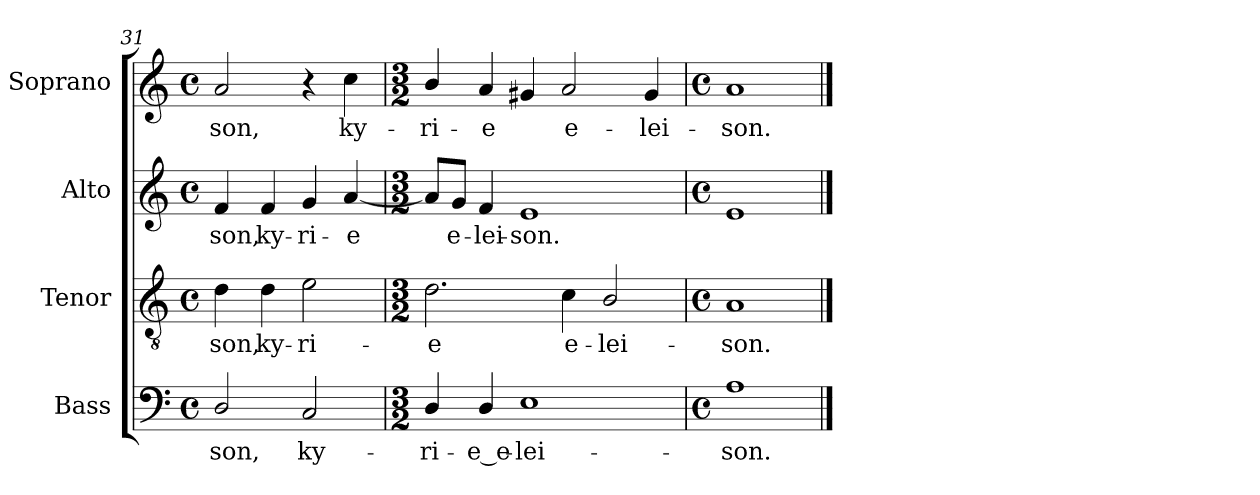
**kern	**text	**kern	**text	**kern	**text	**kern	**text
*part4	*part4	*part3	*part3	*part2	*part2	*part1	*part1
*staff4	*staff4	*staff3	*staff3	*staff2	*staff2	*staff1	*staff1
*I"Bass	*	*I"Tenor	*	*I"Alto	*	*I"Soprano	*
*I'B.	*	*I'T.	*	*I'A.	*	*I'S.	*
*clefF4	*	*clefGv2	*	*clefG2	*	*clefG2	*
*	*	*ITrd7c12	*	*	*	*	*
*k[]	*	*k[]	*	*k[]	*	*k[]	*
*C:	*	*C:	*	*C:	*	*C:	*
*M4/4	*	*M4/4	*	*M4/4	*	*M4/4	*
*met(c)	*	*met(c)	*	*met(c)	*	*met(c)	*
=31	=31	=31	=31	=31	=31	=31	=31
!	!LO:LY:b:color=#000000	!	!	!	!	!	!
!	!	!	!LO:LY:b:color=#000000	!	!	!	!
!	!	!	!	!	!LO:LY:b:color=#000000	!	!
!	!	!	!	!	!	!	!LO:LY:b:color=#000000
2Di/	-son,	4Di\	-son,	4fi/	-son,	2ai/	-son,
!	!	!	!LO:LY:b:color=#000000	!	!	!	!
!	!	!	!	!	!LO:LY:b:color=#000000	!	!
.	.	4Di\	ky-	4fi/	ky-	.	.
!	!LO:LY:b:color=#000000	!	!	!	!	!	!
!	!	!	!LO:LY:b:color=#000000	!	!	!	!
!	!	!	!	!	!LO:LY:b:color=#000000	!	!
2Ci/	ky-	2Ei\	-ri-	4gi/	-ri-	4r	.
!	!	!	!	!	!LO:LY:b:color=#000000	!	!
!	!	!	!	!	!	!	!LO:LY:b:color=#000000
.	.	.	.	[4ai/	-e	4cci\	ky-
=32	=32	=32	=32	=32	=32	=32	=32
*M3/2	*	*M3/2	*	*M3/2	*	*M3/2	*
!	!LO:LY:b:color=#000000	!	!	!	!	!	!
!	!	!	!LO:LY:b:color=#000000	!	!	!	!
!	!	!	!	!	!	!	!LO:LY:b:color=#000000
4Di/	-ri-	2.Di\	-e	8ai/L]	.	4bi/	-ri-
!	!	!	!	!	!LO:LY:b:color=#000000	!	!
.	.	.	.	8gi/J	e-	.	.
!	!LO:LY:b:color=#000000	!	!	!	!	!	!
!	!	!	!	!	!LO:LY:b:color=#000000	!	!
!	!	!	!	!	!	!	!LO:LY:b:color=#000000
4Di/	-e_e-	.	.	4fi/	-lei-	4ai/	-e
!	!LO:LY:b:color=#000000	!	!	!	!	!	!
!	!	!	!	!	!LO:LY:b:color=#000000	!	!
1Ei	-lei-	.	.	1ei	-son.	4g#Xi/	.
!	!	!	!LO:LY:b:color=#000000	!	!	!	!
!	!	!	!	!	!	!	!LO:LY:b:color=#000000
.	.	4Ci\	e-	.	.	2ai/	e-
!	!	!	!LO:LY:b:color=#000000	!	!	!	!
.	.	2BBi/	-lei-	.	.	.	.
!	!	!	!	!	!	!	!LO:LY:b:color=#000000
.	.	.	.	.	.	4g#i/	-lei-
=33	=33	=33	=33	=33	=33	=33	=33
*M4/4	*	*M4/4	*	*M4/4	*	*M4/4	*
*met(c)	*	*met(c)	*	*met(c)	*	*met(c)	*
!	!LO:LY:b:color=#000000	!	!	!	!	!	!
!	!	!	!LO:LY:b:color=#000000	!	!	!	!
!	!	!	!	!	!	!	!LO:LY:b:color=#000000
1Ai	-son.	1AAi	-son.	1ei	.	1ai	-son.
==	==	==	==	==	==	==	==
*-	*-	*-	*-	*-	*-	*-	*-
